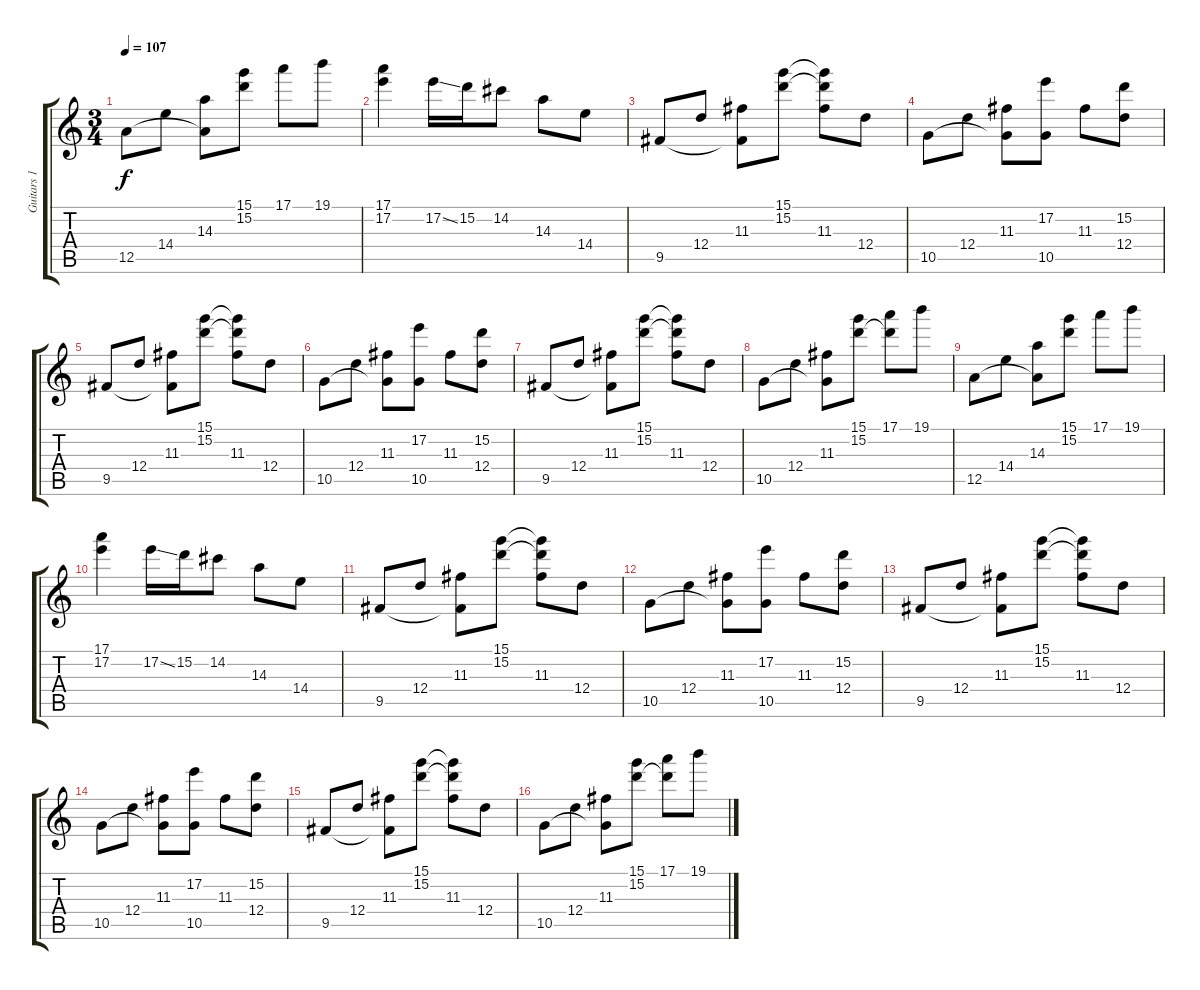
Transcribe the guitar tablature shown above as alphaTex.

\track ("Guitars 1" "Guitars 1") {instrument acousticguitarnylon}
\staff {score tabs}
\tuning (E4 B3 G3 D3 A2 E2) {hide}
\ts (3 4)
\tempo 107
\clef g2
\ks c
12.5.8{dy f} 14.4.8 (14.3 12.5{t}).8 (15.1 15.2).8 17.1.8 19.1.8 |
(17.1 17.2).4 17.2{ss}.16 15.2.16 14.2.8 14.3.8 14.4.8 |
9.5.8 12.4.8 (11.3 9.5{t}).8 (15.1 15.2).8 (15.1{t} 15.2{t} 11.3).8 12.4.8 |
10.5.8 12.4.8 (11.3 10.5{t}).8 (17.2 10.5).8 11.3.8 (15.2 12.4).8 |
9.5.8 12.4.8 (11.3 9.5{t}).8 (15.1 15.2).8 (15.1{t} 15.2{t} 11.3).8 12.4.8 |
10.5.8 12.4.8 (11.3 10.5{t}).8 (17.2 10.5).8 11.3.8 (15.2 12.4).8 |
9.5.8 12.4.8 (11.3 9.5{t}).8 (15.1 15.2).8 (15.1{t} 15.2{t} 11.3).8 12.4.8 |
10.5.8 12.4.8 (11.3 10.5{t}).8 (15.1 15.2).8 (17.1 15.2{t}).8 19.1.8 |
12.5.8 14.4.8 (14.3 12.5{t}).8 (15.1 15.2).8 17.1.8 19.1.8 |
(17.1 17.2).4 17.2{ss}.16 15.2.16 14.2.8 14.3.8 14.4.8 |
9.5.8{instrument electricguitarjazz} 12.4.8 (11.3 9.5{t}).8 (15.1 15.2).8 (15.1{t} 15.2{t} 11.3).8 12.4.8 |
10.5.8 12.4.8 (11.3 10.5{t}).8 (17.2 10.5).8 11.3.8 (15.2 12.4).8 |
9.5.8 12.4.8 (11.3 9.5{t}).8 (15.1 15.2).8 (15.1{t} 15.2{t} 11.3).8 12.4.8 |
10.5.8 12.4.8 (11.3 10.5{t}).8 (17.2 10.5).8 11.3.8 (15.2 12.4).8 |
9.5.8 12.4.8 (11.3 9.5{t}).8 (15.1 15.2).8 (15.1{t} 15.2{t} 11.3).8 12.4.8 |
10.5.8 12.4.8 (11.3 10.5{t}).8 (15.1 15.2).8 (17.1 15.2{t}).8 19.1.8
